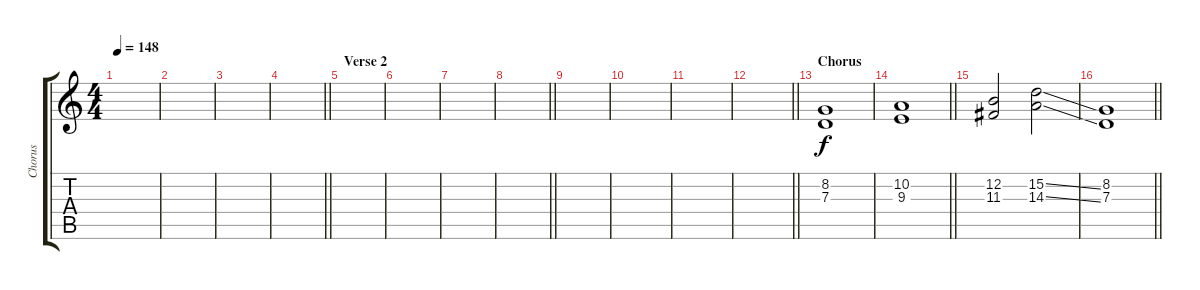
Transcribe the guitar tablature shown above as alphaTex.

\track ("Chorus" "Chorus") {instrument stringensemble1}
\staff {score tabs}
\tuning (E4 B3 G3 D3 A2 E2) {hide}
\ts (4 4)
\tempo 148
\clef g2
\ks c
|
|
|
\barLineRight lightlight
|
\section ("" "Verse 2")
|
|
|
\barLineRight lightlight
|
|
|
|
\barLineRight lightlight
|
\section ("" "Chorus")
(8.2 7.3).1 |
\barLineRight lightlight
(10.2 9.3).1 |
(12.2 11.3).2 (15.2{ss} 14.3{ss}).2 |
\barLineRight lightlight
(8.2 7.3).1
